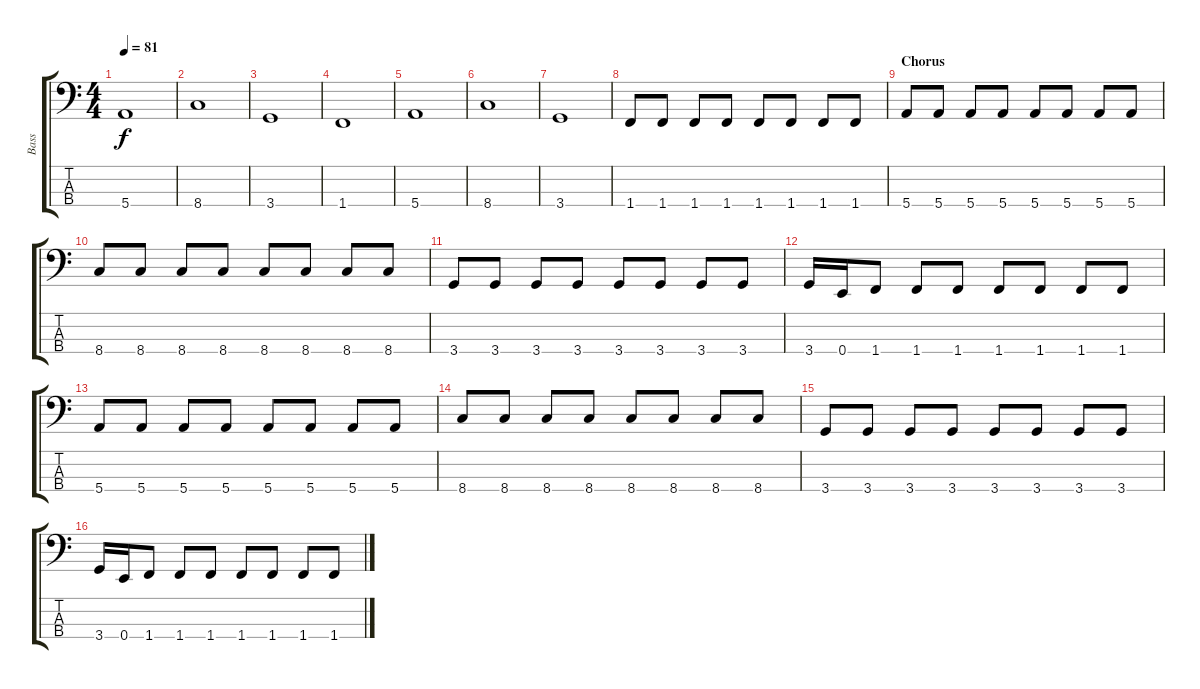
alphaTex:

\track ("Bass" "Bass") {instrument electricbassfinger}
\staff {score tabs}
\tuning (G2 D2 A1 E1) {hide}
\ts (4 4)
\tempo 81
\clef f4
\ks c
5.4.1{dy f} |
8.4.1 |
3.4.1 |
1.4.1 |
5.4.1 |
8.4.1 |
3.4.1 |
1.4.8 1.4.8 1.4.8 1.4.8 1.4.8 1.4.8 1.4.8 1.4.8 |
\section ("" "Chorus ")
5.4.8 5.4.8 5.4.8 5.4.8 5.4.8 5.4.8 5.4.8 5.4.8 |
8.4.8 8.4.8 8.4.8 8.4.8 8.4.8 8.4.8 8.4.8 8.4.8 |
3.4.8 3.4.8 3.4.8 3.4.8 3.4.8 3.4.8 3.4.8 3.4.8 |
3.4.16 0.4.16 1.4.8 1.4.8 1.4.8 1.4.8 1.4.8 1.4.8 1.4.8 |
5.4.8 5.4.8 5.4.8 5.4.8 5.4.8 5.4.8 5.4.8 5.4.8 |
8.4.8 8.4.8 8.4.8 8.4.8 8.4.8 8.4.8 8.4.8 8.4.8 |
3.4.8 3.4.8 3.4.8 3.4.8 3.4.8 3.4.8 3.4.8 3.4.8 |
3.4.16 0.4.16 1.4.8 1.4.8 1.4.8 1.4.8 1.4.8 1.4.8 1.4.8
